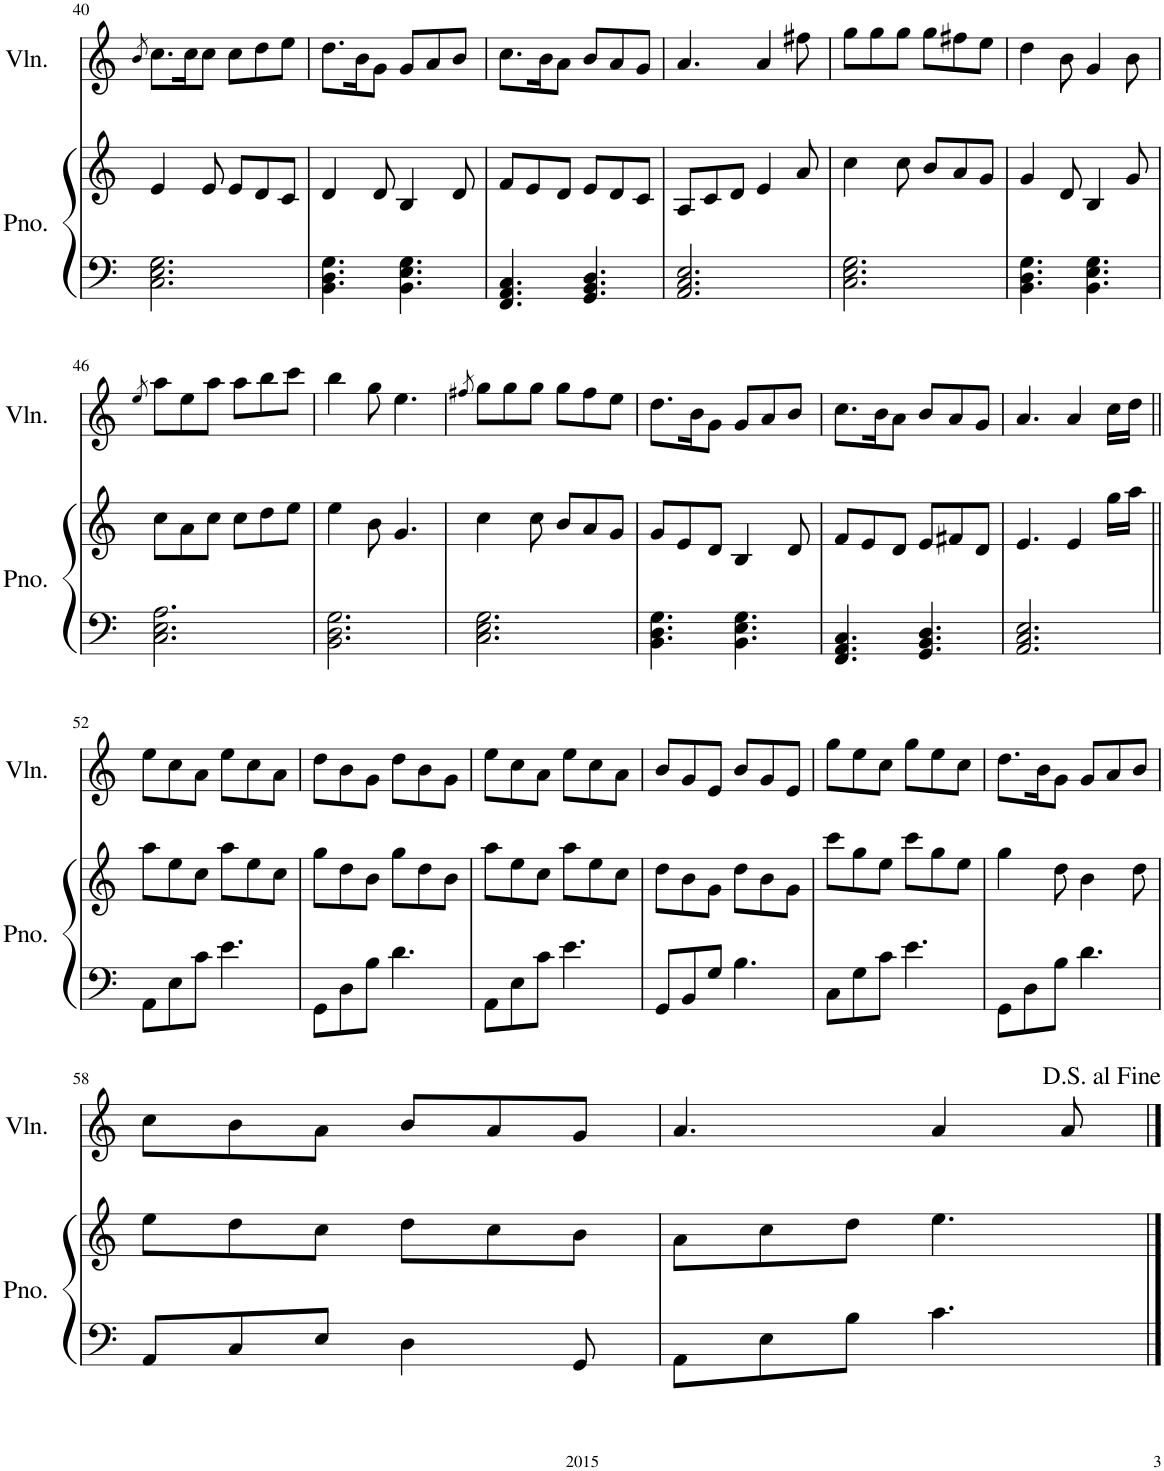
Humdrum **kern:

**kern	**kern	**kern
*part2	*part2	*part1
*staff3	*staff2	*staff1
*I"Piano	*	*I"Violin
*I'Pno.	*	*I'Vln.
!!LO:PB:g=z
*clefF4	*clefG2	*clefG2
*k[]	*k[]	*k[]
*M6/8	*M6/8	*M6/8
=40	=40	=40
.	.	8qb/
2.C\ 2.E\ 2.G\	4e/	8.cc\L
.	.	16cc\K
.	8e/	8cc\J
.	8e/L	8cc\L
.	8d/	8dd\
.	8c/J	8ee\J
=41	=41	=41
4.BB\ 4.D\ 4.G\	4d/	8.dd\L
.	.	16b\K
.	8d/	8g\J
4.BB\ 4.E\ 4.G\	4B/	8g/L
.	.	8a/
.	8d/	8b/J
=42	=42	=42
4.FF/ 4.AA/ 4.C/	8f/L	8.cc\L
.	8e/	.
.	.	16b\K
.	8d/J	8a\J
4.GG/ 4.BB/ 4.D/	8e/L	8b/L
.	8d/	8a/
.	8c/J	8g/J
=43	=43	=43
2.AA/ 2.C/ 2.E/	8A/L	4.a/
.	8c/	.
.	8d/J	.
.	4e/	4a/
.	8a/	8ff#X\
=44	=44	=44
2.C\ 2.E\ 2.G\	4cc\	8gg\L
.	.	8gg\
.	8cc\	8gg\J
.	8b/L	8gg\L
.	8a/	8ff#X\
.	8g/J	8ee\J
=45	=45	=45
4.BB\ 4.D\ 4.G\	4g/	4dd\
.	8d/	8b\
4.BB\ 4.E\ 4.G\	4B/	4g/
.	8g/	8b\
!!LO:LB:g=z
=46	=46	=46
.	.	8qee/
2.C\ 2.E\ 2.A\	8cc\L	8aa\L
.	8a\	8ee\
.	8cc\J	8aa\J
.	8cc\L	8aa\L
.	8dd\	8bb\
.	8ee\J	8ccc\J
=47	=47	=47
2.BB\ 2.D\ 2.G\	4ee\	4bb\
.	8b\	8gg\
.	4.g/	4.ee\
=48	=48	=48
.	.	8qff#X/
2.C\ 2.E\ 2.G\	4cc\	8gg\L
.	.	8gg\
.	8cc\	8gg\J
.	8b/L	8gg\L
.	8a/	8ff#\
.	8g/J	8ee\J
=49	=49	=49
4.BB\ 4.D\ 4.G\	8g/L	8.dd\L
.	8e/	.
.	.	16b\K
.	8d/J	8g\J
4.BB\ 4.E\ 4.G\	4B/	8g/L
.	.	8a/
.	8d/	8b/J
=50	=50	=50
4.FF/ 4.AA/ 4.C/	8f/L	8.cc\L
.	8e/	.
.	.	16b\K
.	8d/J	8a\J
4.GG/ 4.BB/ 4.D/	8e/L	8b/L
.	8f#X/	8a/
.	8d/J	8g/J
=51	=51	=51
2.AA/ 2.C/ 2.E/	4.e/	4.a/
.	4e/	4a/
.	16gg\LL	16cc\LL
.	16aa\JJ	16dd\JJ
!!LO:LB:g=z
=52||	=52||	=52||
8AA\L	8aa\L	8ee\L
8E\	8ee\	8cc\
8c\J	8cc\J	8a\J
4.e\	8aa\L	8ee\L
.	8ee\	8cc\
.	8cc\J	8a\J
=53	=53	=53
8GG\L	8gg\L	8dd\L
8D\	8dd\	8b\
8B\J	8b\J	8g\J
4.d\	8gg\L	8dd\L
.	8dd\	8b\
.	8b\J	8g\J
=54	=54	=54
8AA\L	8aa\L	8ee\L
8E\	8ee\	8cc\
8c\J	8cc\J	8a\J
4.e\	8aa\L	8ee\L
.	8ee\	8cc\
.	8cc\J	8a\J
=55	=55	=55
8GG/L	8dd\L	8b/L
8BB/	8b\	8g/
8G/J	8g\J	8e/J
4.B\	8dd\L	8b/L
.	8b\	8g/
.	8g\J	8e/J
=56	=56	=56
8C\L	8ccc\L	8gg\L
8G\	8gg\	8ee\
8c\J	8ee\J	8cc\J
4.e\	8ccc\L	8gg\L
.	8gg\	8ee\
.	8ee\J	8cc\J
=57	=57	=57
8GG\L	4gg\	8.dd\L
8D\	.	.
.	.	16b\K
8B\J	8dd\	8g\J
4.d\	4b\	8g/L
.	.	8a/
.	8dd\	8b/J
!!LO:LB:g=z
=58	=58	=58
8AA/L	8ee\L	8cc\L
8C/	8dd\	8b\
8E/J	8cc\J	8a\J
4D\	8dd\L	8b/L
.	8cc\	8a/
8GG/	8b\J	8g/J
=59	=59	=59
8AA\L	8a\L	4.a/
8E\	8cc\	.
8B\J	8dd\J	.
4.c\	4.ee\	4a/
.	.	8a/
==	==	==
*-	*-	*-
